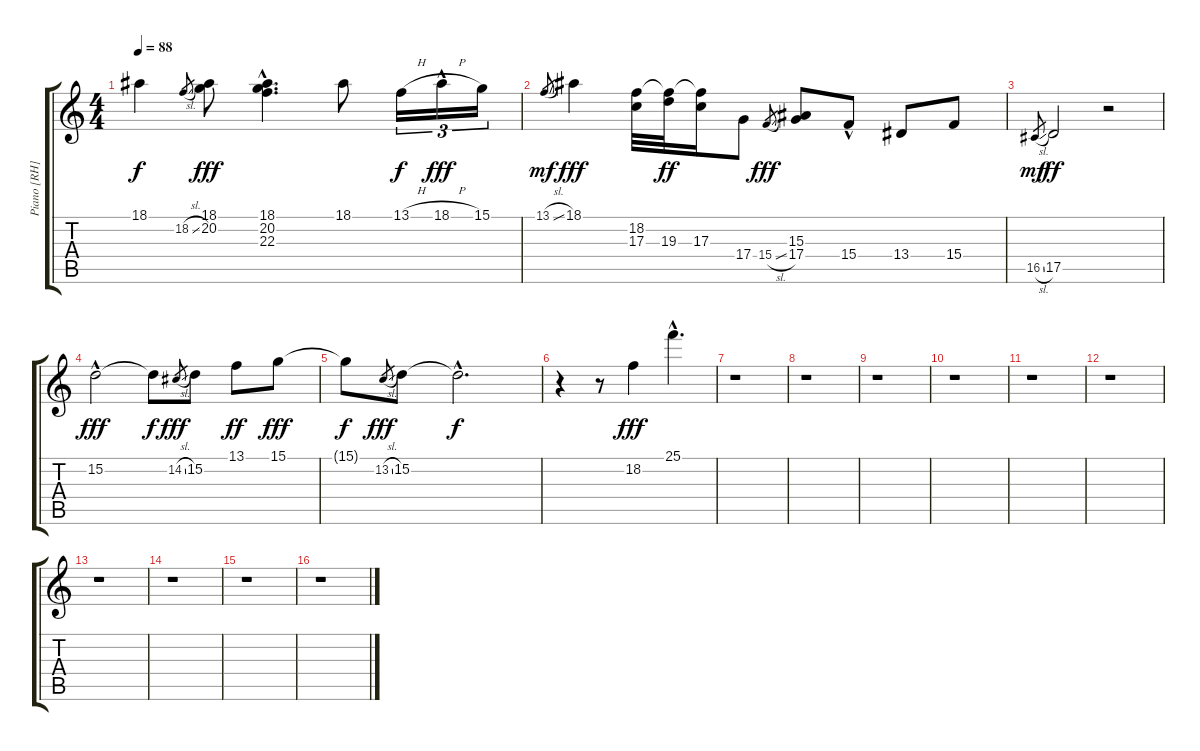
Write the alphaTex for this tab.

\track ("Piano [RH]" "Piano [RH]") {instrument acousticgrandpiano}
\staff {score tabs}
\tuning (E4 B3 G3 D3 A2 E2) {hide}
\ts (4 4)
\tempo 88
\clef g2
\ks c
18.1{t}.4{dy f} 18.2{sl}.8{gr} (18.1 20.2).8{dy fff} (18.1{hac} 20.2{hac} 22.3).4{d} 18.1.8 13.1{h}.16{tu (3 2) dy f} 18.1{h hac}.16{tu (3 2) dy fff} 15.1.16{tu (3 2)} |
13.1{sl}.8{gr dy mf} 18.1.4{dy fff} (18.2 17.3).32 (18.2{t} 19.3).32{dy ff} (18.2{t} 17.3).16 17.4.8 15.4{sl}.8{gr dy fff} (15.3 17.4).8 15.4{hac}.8 13.4.8 15.4.8 |
16.5{sl}.8{gr dy mf} 17.5.2{dy ff} r.2 |
15.2{hac}.2{dy fff} 15.2{t}.8{dy f} 14.2{sl}.8{gr dy fff} 15.2.8 13.1.8{dy ff} 15.1.8{dy fff} |
15.1{t}.8{dy f} 13.2{sl}.8{gr dy fff} 15.2.8 15.2{hac t}.2{d dy f} |
r.4 r.8 18.2.4{dy fff} 25.1{hac}.4{d} |
r.1 |
r.1 |
r.1 |
r.1 |
r.1 |
r.1 |
r.1 |
r.1 |
r.1 |
r.1
